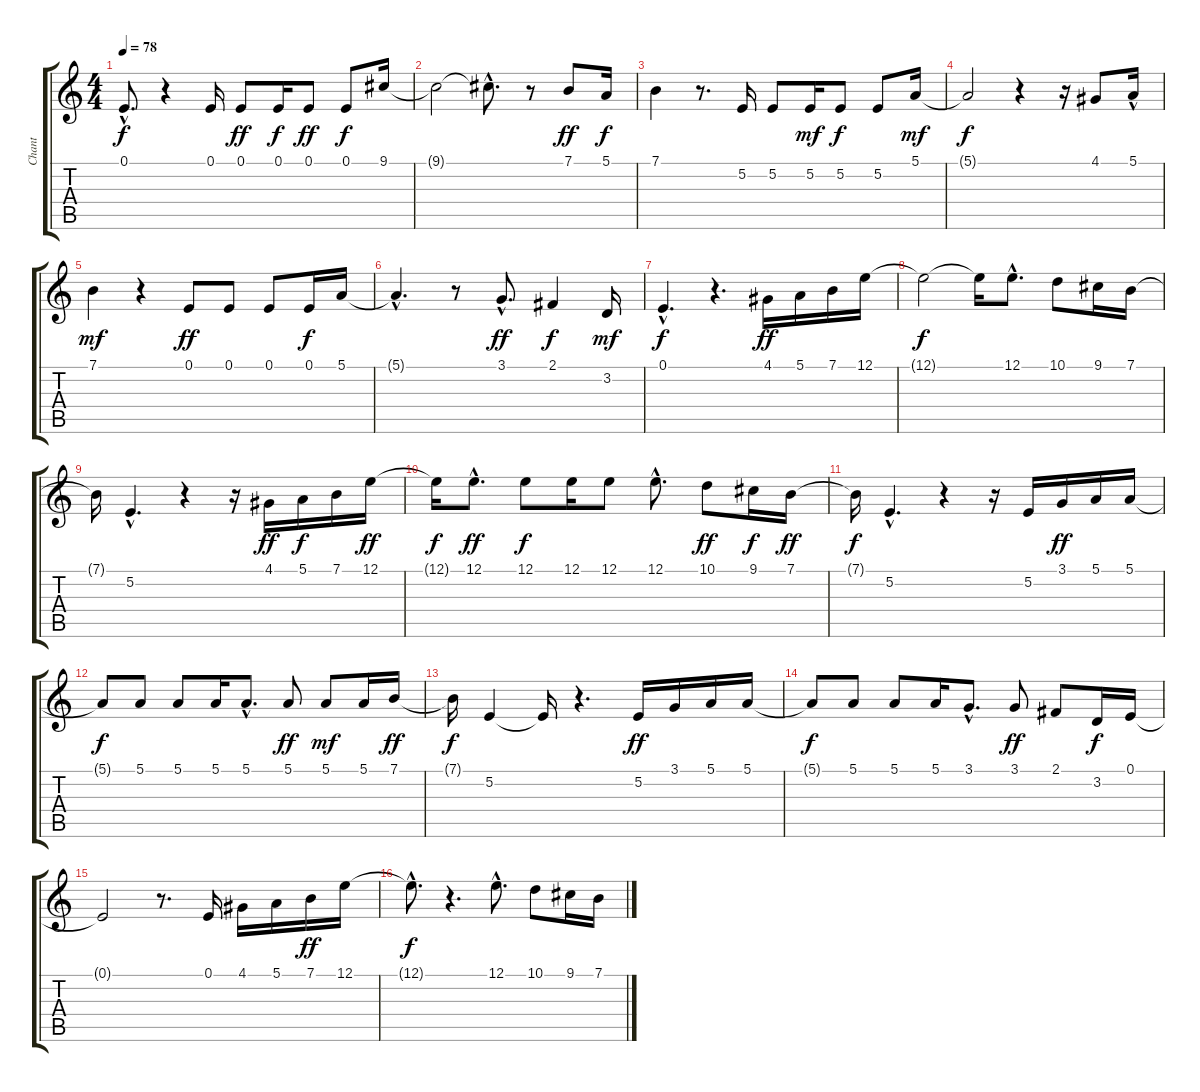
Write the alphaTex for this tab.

\track ("Chant" "Chant") {instrument harmonica}
\staff {score tabs}
\tuning (E4 B3 G3 D3 A2 E2) {hide}
\ts (4 4)
\tempo 78
\clef g2
\ks c
0.1{hac}.8{d dy f} r.4 0.1.16 0.1.8{dy ff} 0.1.16{dy f} 0.1.8{dy ff} 0.1.8{dy f} 9.1.16 |
9.1{t}.2 9.1{hac t}.8{d} r.8 7.1.8{dy ff} 5.1.16{dy f} |
7.1.4 r.8{d} 5.2.16 5.2.8 5.2.16{dy mf} 5.2.8{dy f} 5.2.8 5.1.16{dy mf} |
5.1{t}.2{dy f} r.4 r.16 4.1.8 5.1{hac}.16 |
7.1.4{dy mf} r.4 0.1.8{dy ff} 0.1.8 0.1.8 0.1.16{dy f} 5.1.16 |
5.1{hac t}.4{d} r.8 3.1{hac}.8{d dy ff} 2.1.4{dy f} 3.2.16{dy mf} |
0.1{hac}.4{d dy f} r.4{d} 4.1.16{dy ff} 5.1.16 7.1.16 12.1.16 |
12.1{t}.2{dy f} 12.1{t}.16 12.1{hac}.8{d} 10.1.8 9.1.16 7.1.16 |
7.1{t}.16 5.2{hac}.4{d} r.4 r.16 4.1.16{dy ff} 5.1.16{dy f} 7.1.16 12.1.16{dy ff} |
12.1{t}.16{dy f} 12.1{hac}.8{d dy ff} 12.1.8{dy f} 12.1.16 12.1.8 12.1{hac}.8{d} 10.1.8{dy ff} 9.1.16{dy f} 7.1.16{dy ff} |
7.1{t}.16{dy f} 5.2{hac}.4{d} r.4 r.16 5.2.16 3.1.16{dy ff} 5.1.16 5.1.16 |
5.1{t}.8{dy f} 5.1.8 5.1.8 5.1.16 5.1{hac}.8{d} 5.1.8{dy ff} 5.1.8{dy mf} 5.1.16 7.1.16{dy ff} |
7.1{t}.16{dy f} 5.2.4 5.2{t}.16 r.4{d} 5.2.16{dy ff} 3.1.16 5.1.16 5.1.16 |
5.1{t}.8{dy f} 5.1.8 5.1.8 5.1.16 3.1{hac}.8{d} 3.1.8{dy ff} 2.1.8 3.2.16{dy f} 0.1.16 |
0.1{t}.2 r.8{d} 0.1.16 4.1.16 5.1.16 7.1.16{dy ff} 12.1.16 |
12.1{hac t}.8{d dy f} r.4{d} 12.1{hac}.8{d} 10.1.8 9.1.16 7.1.16
